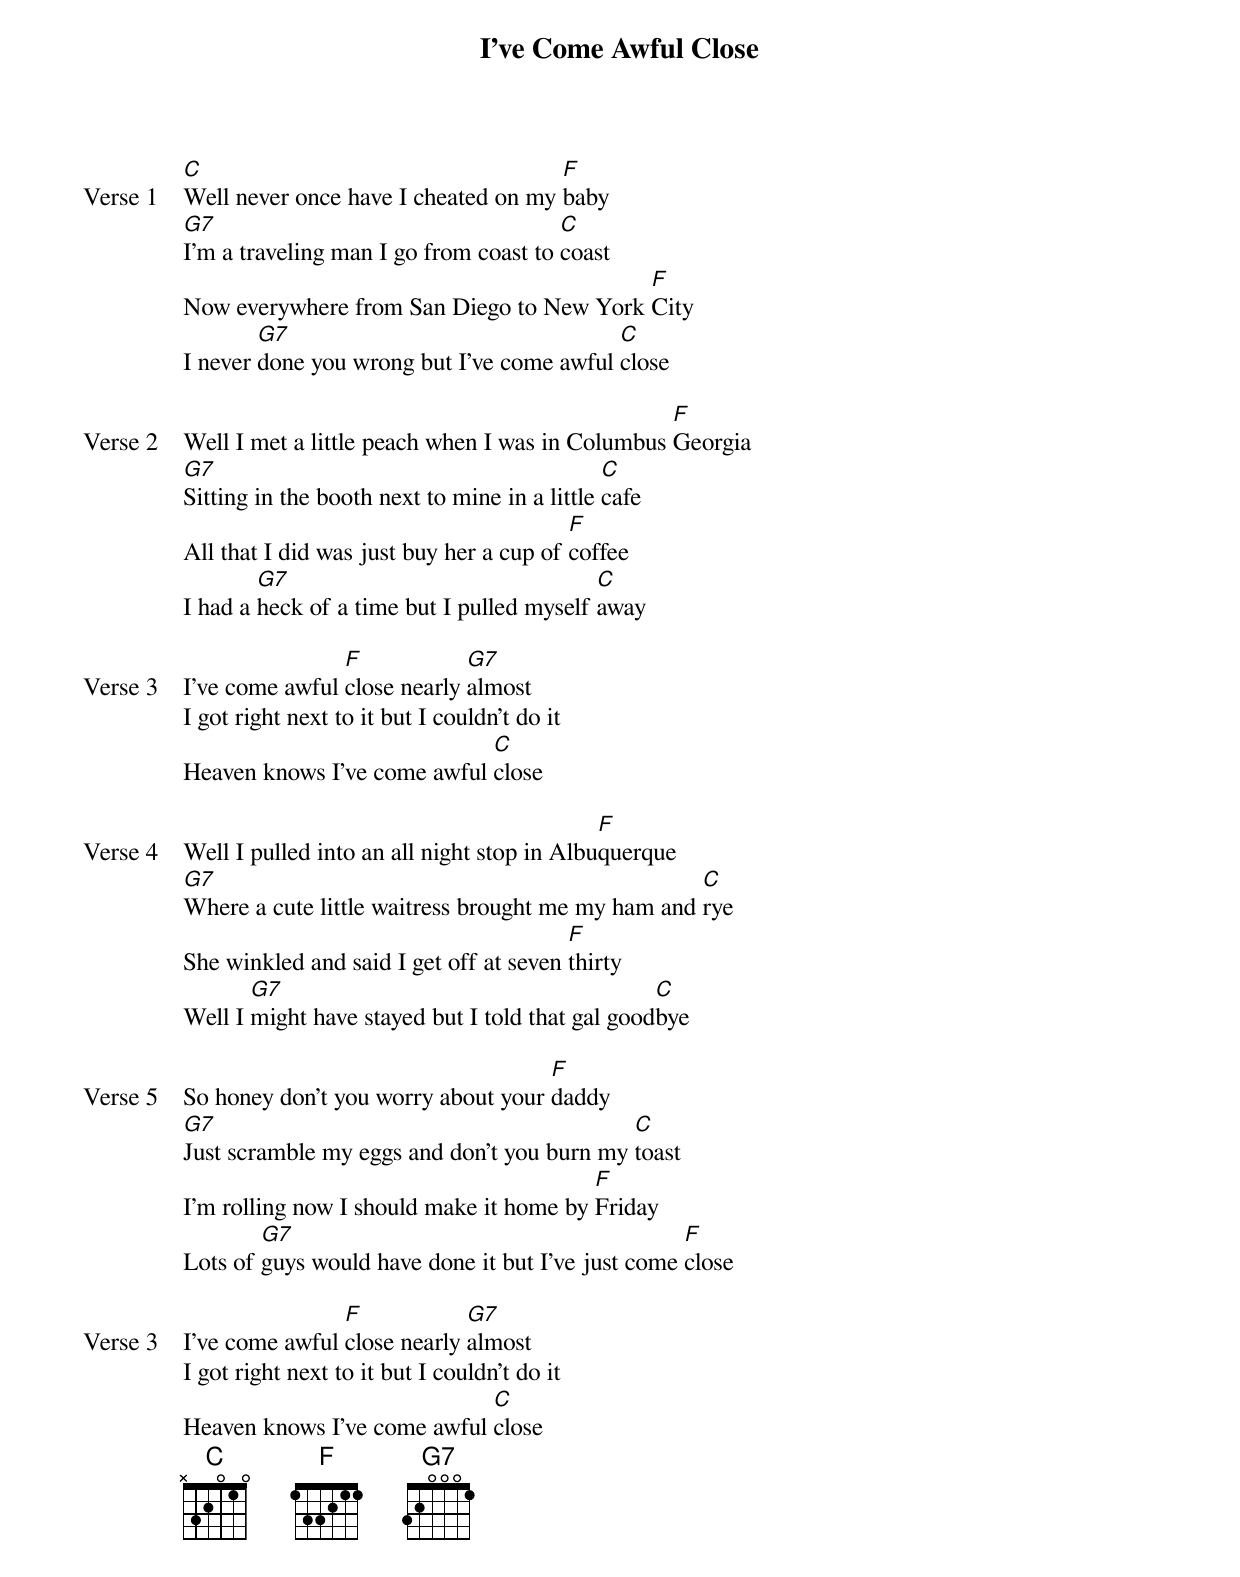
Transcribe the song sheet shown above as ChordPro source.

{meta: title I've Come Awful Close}
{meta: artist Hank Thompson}
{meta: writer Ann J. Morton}

{start_of_verse: Verse 1}
[C]Well never once have I cheated on my [F]baby
[G7]I'm a traveling man I go from coast to [C]coast
Now everywhere from San Diego to New York [F]City
I never [G7]done you wrong but I've come awful [C]close
{end_of_verse}

{start_of_verse: Verse 2}
Well I met a little peach when I was in Columbus [F]Georgia
[G7]Sitting in the booth next to mine in a little [C]cafe
All that I did was just buy her a cup of [F]coffee
I had a [G7]heck of a time but I pulled myself [C]away
{end_of_verse}

{start_of_verse: Verse 3}
I've come awful [F]close nearly [G7]almost
I got right next to it but I couldn't do it
Heaven knows I've come awful [C]close
{end_of_verse}

{start_of_verse: Verse 4}
Well I pulled into an all night stop in Albu[F]querque
[G7]Where a cute little waitress brought me my ham and [C]rye
She winkled and said I get off at seven [F]thirty
Well I [G7]might have stayed but I told that gal good[C]bye
{end_of_verse}

{start_of_verse: Verse 5}
So honey don't you worry about your [F]daddy
[G7]Just scramble my eggs and don't you burn my [C]toast
I'm rolling now I should make it home by [F]Friday
Lots of [G7]guys would have done it but I've just come [F]close
{end_of_verse}

{start_of_verse: Verse 3}
I've come awful [F]close nearly [G7]almost
I got right next to it but I couldn't do it
Heaven knows I've come awful [C]close
{end_of_verse}
